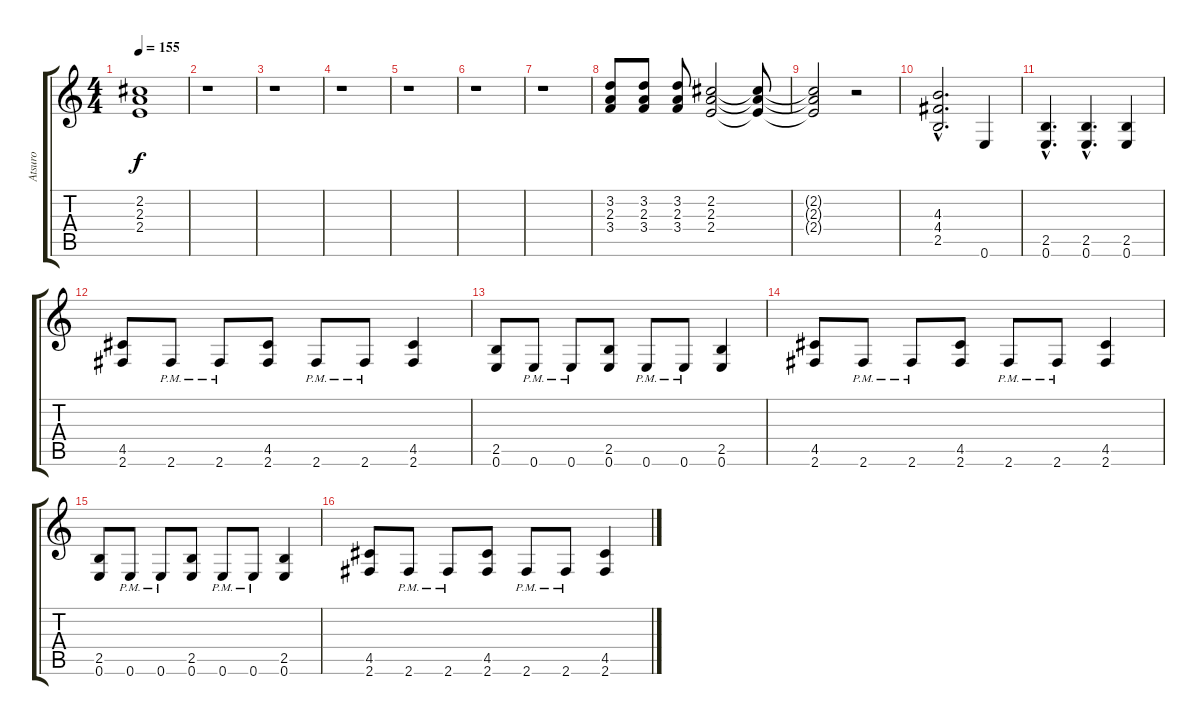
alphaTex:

\track ("Atsuro" "Atsuro") {instrument distortionguitar}
\staff {score tabs}
\tuning (E4 B3 G3 D3 A2 E2) {hide}
\ts (4 4)
\tempo 155
\clef g2
\ks c
(2.2{t} 2.3{t} 2.4{t}).1{dy f} |
r.1 |
r.1 |
r.1 |
r.1 |
r.1 |
r.1 |
(3.2 2.3 3.4).8 (3.2 2.3 3.4).8 (3.2 2.3 3.4).8 (2.2 2.3 2.4).2 (2.2{t} 2.3{t} 2.4{t}).8 |
(2.2{t} 2.3{t} 2.4{t}).2 r.2 |
(4.3{hac} 4.4{hac} 2.5{hac}).2{d} 0.6.4 |
(2.5{hac} 0.6{hac}).4{d} (2.5{hac} 0.6{hac}).4{d} (2.5 0.6).4 |
(4.5 2.6).8 2.6{pm}.8 2.6{pm}.8 (4.5 2.6).8 2.6{pm}.8 2.6{pm}.8 (4.5 2.6).4 |
(2.5 0.6).8 0.6{pm}.8 0.6{pm}.8 (2.5 0.6).8 0.6{pm}.8 0.6{pm}.8 (2.5 0.6).4 |
(4.5 2.6).8 2.6{pm}.8 2.6{pm}.8 (4.5 2.6).8 2.6{pm}.8 2.6{pm}.8 (4.5 2.6).4 |
(2.5 0.6).8 0.6{pm}.8 0.6{pm}.8 (2.5 0.6).8 0.6{pm}.8 0.6{pm}.8 (2.5 0.6).4 |
(4.5 2.6).8 2.6{pm}.8 2.6{pm}.8 (4.5 2.6).8 2.6{pm}.8 2.6{pm}.8 (4.5 2.6).4
